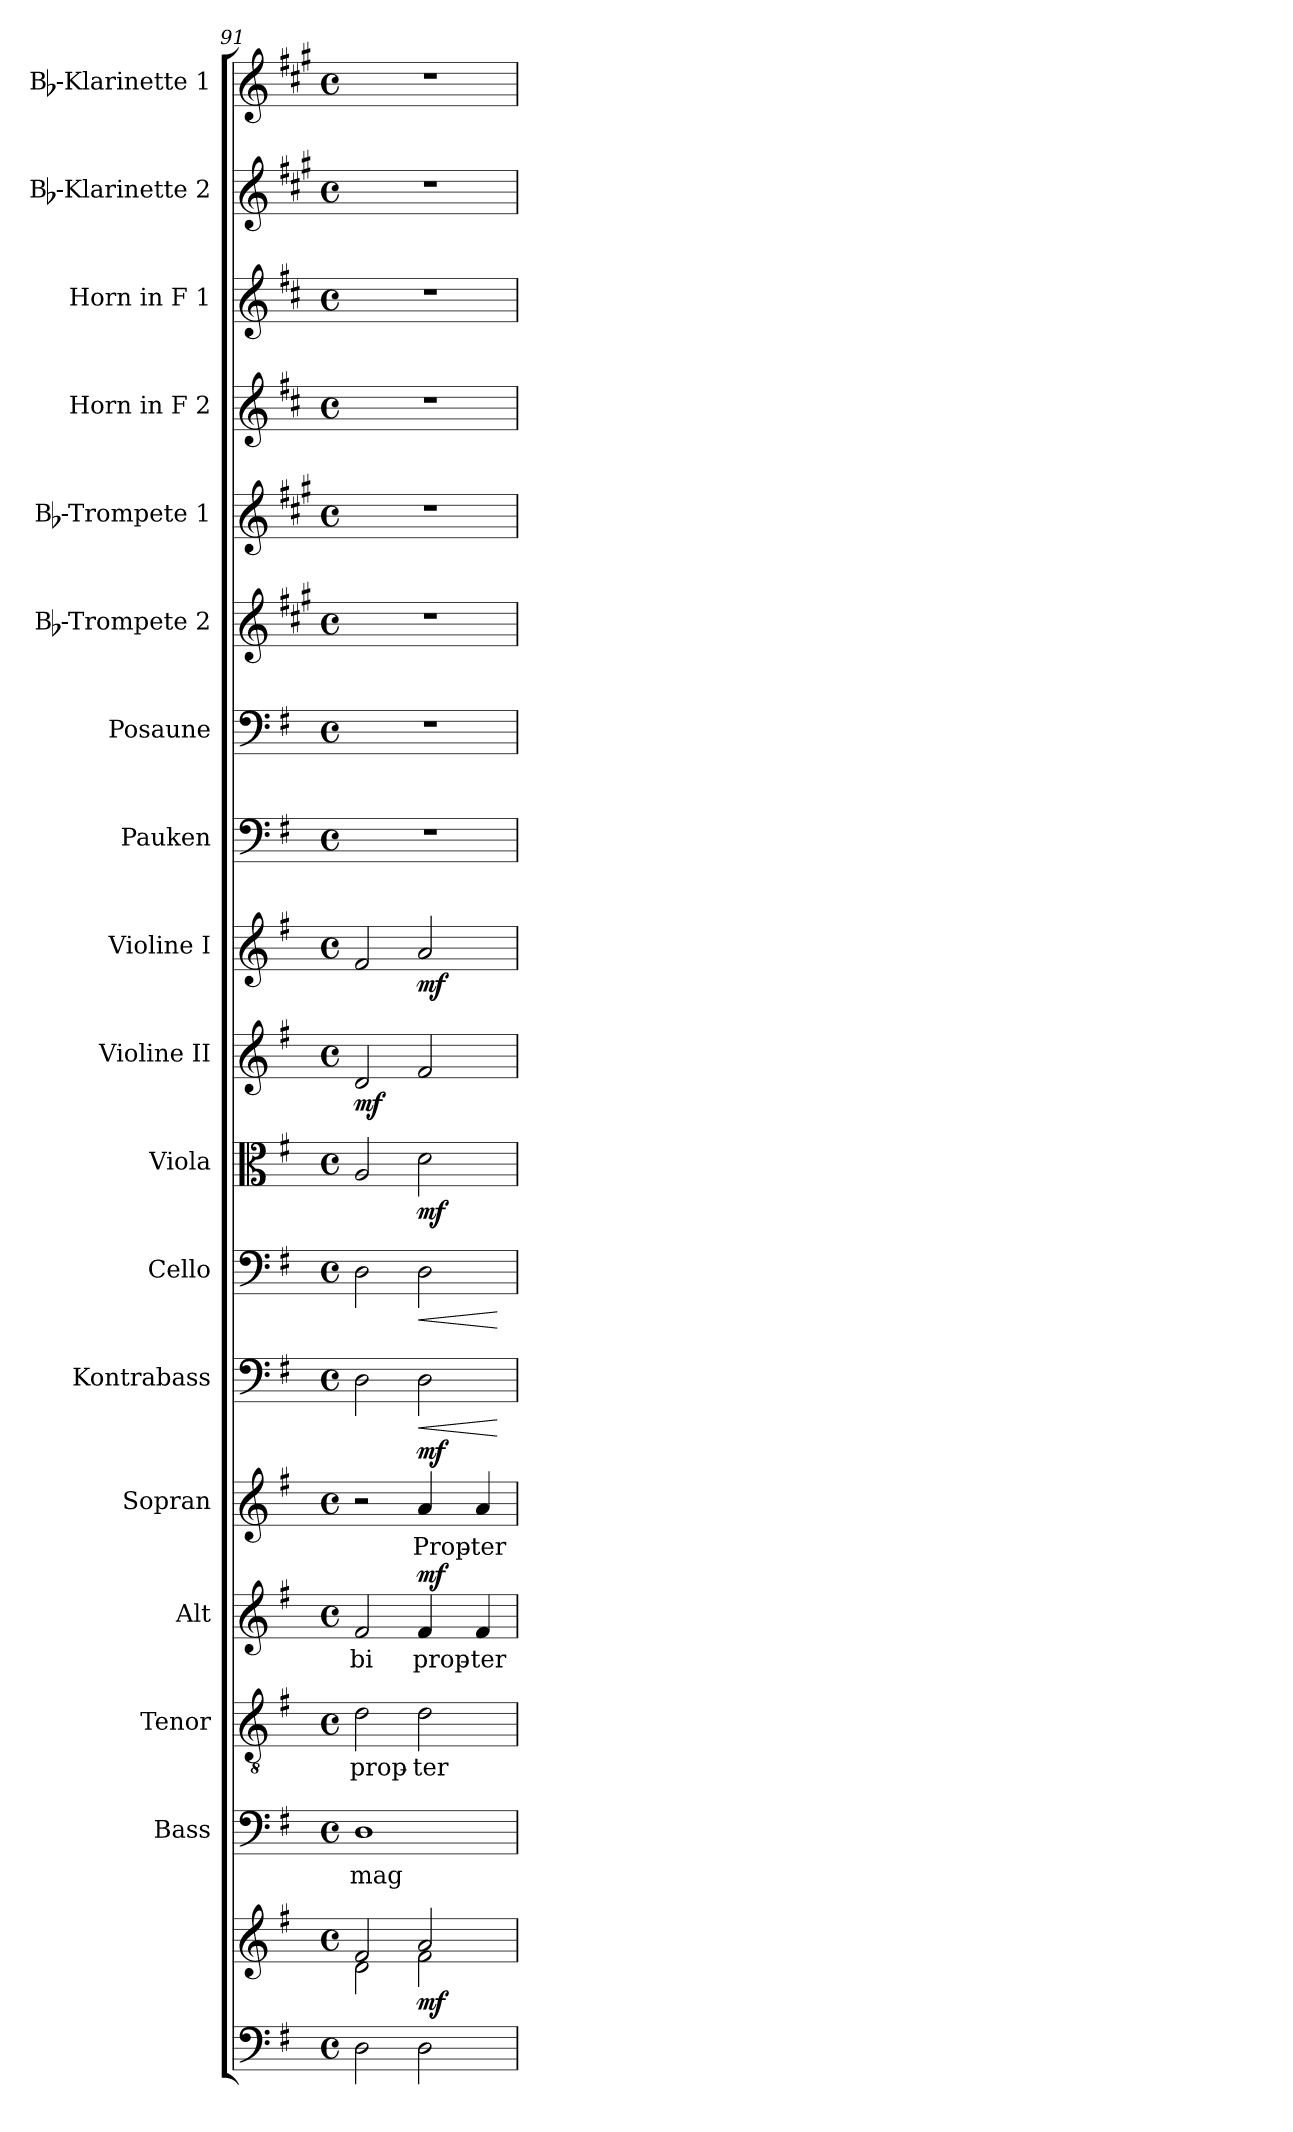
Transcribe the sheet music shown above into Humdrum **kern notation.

**kern	**kern	**dynam	**kern	**text	**kern	**text	**kern	**text	**dynam	**kern	**text	**dynam	**kern	**dynam	**kern	**dynam	**kern	**dynam	**kern	**dynam	**kern	**dynam	**kern	**kern	**kern	**kern	**kern	**kern	**kern	**kern
*part18	*part18	*part18	*part17	*part17	*part16	*part16	*part15	*part15	*part15	*part14	*part14	*part14	*part13	*part13	*part12	*part12	*part11	*part11	*part10	*part10	*part9	*part9	*part8	*part7	*part6	*part5	*part4	*part3	*part2	*part1
*staff19	*staff18	*staff18/19	*staff17	*staff17	*staff16	*staff16	*staff15	*staff15	*staff15	*staff14	*staff14	*staff14	*staff13	*staff13	*staff12	*staff12	*staff11	*staff11	*staff10	*staff10	*staff9	*staff9	*staff8	*staff7	*staff6	*staff5	*staff4	*staff3	*staff2	*staff1
*	*	*	*I"Bass	*	*I"Tenor	*	*I"Alt	*	*	*I"Sopran	*	*	*I"Kontrabass	*	*I"Cello	*	*I"Viola	*	*I"Violine II	*	*I"Violine I	*	*I"Pauken	*I"Posaune	*I"Bb-Trompete 2	*I"Bb-Trompete 1	*I"Horn in F 2	*I"Horn in F 1	*I"Bb-Klarinette 2	*I"Bb-Klarinette 1
*	*	*	*I'B.	*	*I'T.	*	*I'A.	*	*	*I'S.	*	*	*I'Kb.	*	*	*	*I'Vla.	*	*I'Vl. II	*	*I'Vl. I	*	*I'Pk.	*I'Pos.	*I'Bb Trp. 2	*I'Bb Trp. 1	*	*	*I'Bb Kl. 2	*I'Bb Kl. 1
*clefF4	*clefG2	*	*clefF4	*	*clefGv2	*	*clefG2	*	*	*clefG2	*	*	*clefF4	*	*clefF4	*	*clefC3	*	*clefG2	*	*clefG2	*	*clefF4	*clefF4	*clefG2	*clefG2	*clefG2	*clefG2	*clefG2	*clefG2
*	*	*	*	*	*	*	*	*	*	*	*	*	*ITrd7c12	*	*	*	*	*	*	*	*	*	*	*	*ITrd1c2	*ITrd1c2	*ITrd4c7	*ITrd4c7	*ITrd1c2	*ITrd1c2
*k[f#]	*k[f#]	*	*k[f#]	*	*k[f#]	*	*k[f#]	*	*	*k[f#]	*	*	*k[f#]	*	*k[f#]	*	*k[f#]	*	*k[f#]	*	*k[f#]	*	*k[f#]	*k[f#]	*k[f#]	*k[f#]	*k[f#]	*k[f#]	*k[f#]	*k[f#]
*G:	*G:	*	*G:	*	*G:	*	*G:	*	*	*G:	*	*	*G:	*	*G:	*	*G:	*	*G:	*	*G:	*	*G:	*G:	*G:	*G:	*G:	*G:	*G:	*G:
*M4/4	*M4/4	*	*M4/4	*	*M4/4	*	*M4/4	*	*	*M4/4	*	*	*M4/4	*	*M4/4	*	*M4/4	*	*M4/4	*	*M4/4	*	*M4/4	*M4/4	*M4/4	*M4/4	*M4/4	*M4/4	*M4/4	*M4/4
*met(c)	*met(c)	*	*met(c)	*	*met(c)	*	*met(c)	*	*	*met(c)	*	*	*met(c)	*	*met(c)	*	*met(c)	*	*met(c)	*	*met(c)	*	*met(c)	*met(c)	*met(c)	*met(c)	*met(c)	*met(c)	*met(c)	*met(c)
=91	=91	=91	=91	=91	=91	=91	=91	=91	=91	=91	=91	=91	=91	=91	=91	=91	=91	=91	=91	=91	=91	=91	=91	=91	=91	=91	=91	=91	=91	=91
*	*^	*	*	*	*	*	*	*	*	*	*	*	*	*	*	*	*	*	*	*	*	*	*	*	*	*	*	*	*	*
!	!	!	!	!	!LO:LY:b	!	!LO:LY:b	!	!LO:LY:b	!	!	!	!	!	!	!	!	!	!	!	!LO:DY:b	!	!	!	!	!	!	!	!	!	!
2D\	2f#/	2d\	.	1D	mag-	2d\	prop-	2f#/	-bi	.	2r	.	.	2DD\	.	2D\	.	2A/	.	2d/	mf	2f#/	.	1r	1r	1r	1r	1r	1r	1r	1r
!	!	!	!LO:DY:b	!	!	!	!LO:LY:b	!	!LO:LY:b	!LO:DY:a	!	!LO:LY:b	!LO:DY:a	!	!LO:HP:b	!	!LO:HP:b	!	!LO:DY:b	!	!	!	!LO:DY:b	!	!	!	!	!	!	!	!
2D\	2a/	2f#\	mf	.	.	2d\	-ter	4f#/	prop-	mf	4a/	Prop-	mf	2DD\	<	2D\	<	2d\	mf	2f#/	.	2a/	mf	.	.	.	.	.	.	.	.
!	!	!	!	!	!	!	!	!	!LO:LY:b	!	!	!LO:LY:b	!	!	!	!	!	!	!	!	!	!	!	!	!	!	!	!	!	!	!
.	.	.	.	.	.	.	.	4f#/	-ter	.	4a/	-ter	.	.	.	.	.	.	.	.	.	.	.	.	.	.	.	.	.	.	.
*	*v	*v	*	*	*	*	*	*	*	*	*	*	*	*	*	*	*	*	*	*	*	*	*	*	*	*	*	*	*	*	*
.	.	.	.	.	.	.	.	.	.	.	.	.	.	[	.	[	.	.	.	.	.	.	.	.	.	.	.	.	.	.
=	=	=	=	=	=	=	=	=	=	=	=	=	=	=	=	=	=	=	=	=	=	=	=	=	=	=	=	=	=	=
*-	*-	*-	*-	*-	*-	*-	*-	*-	*-	*-	*-	*-	*-	*-	*-	*-	*-	*-	*-	*-	*-	*-	*-	*-	*-	*-	*-	*-	*-	*-
